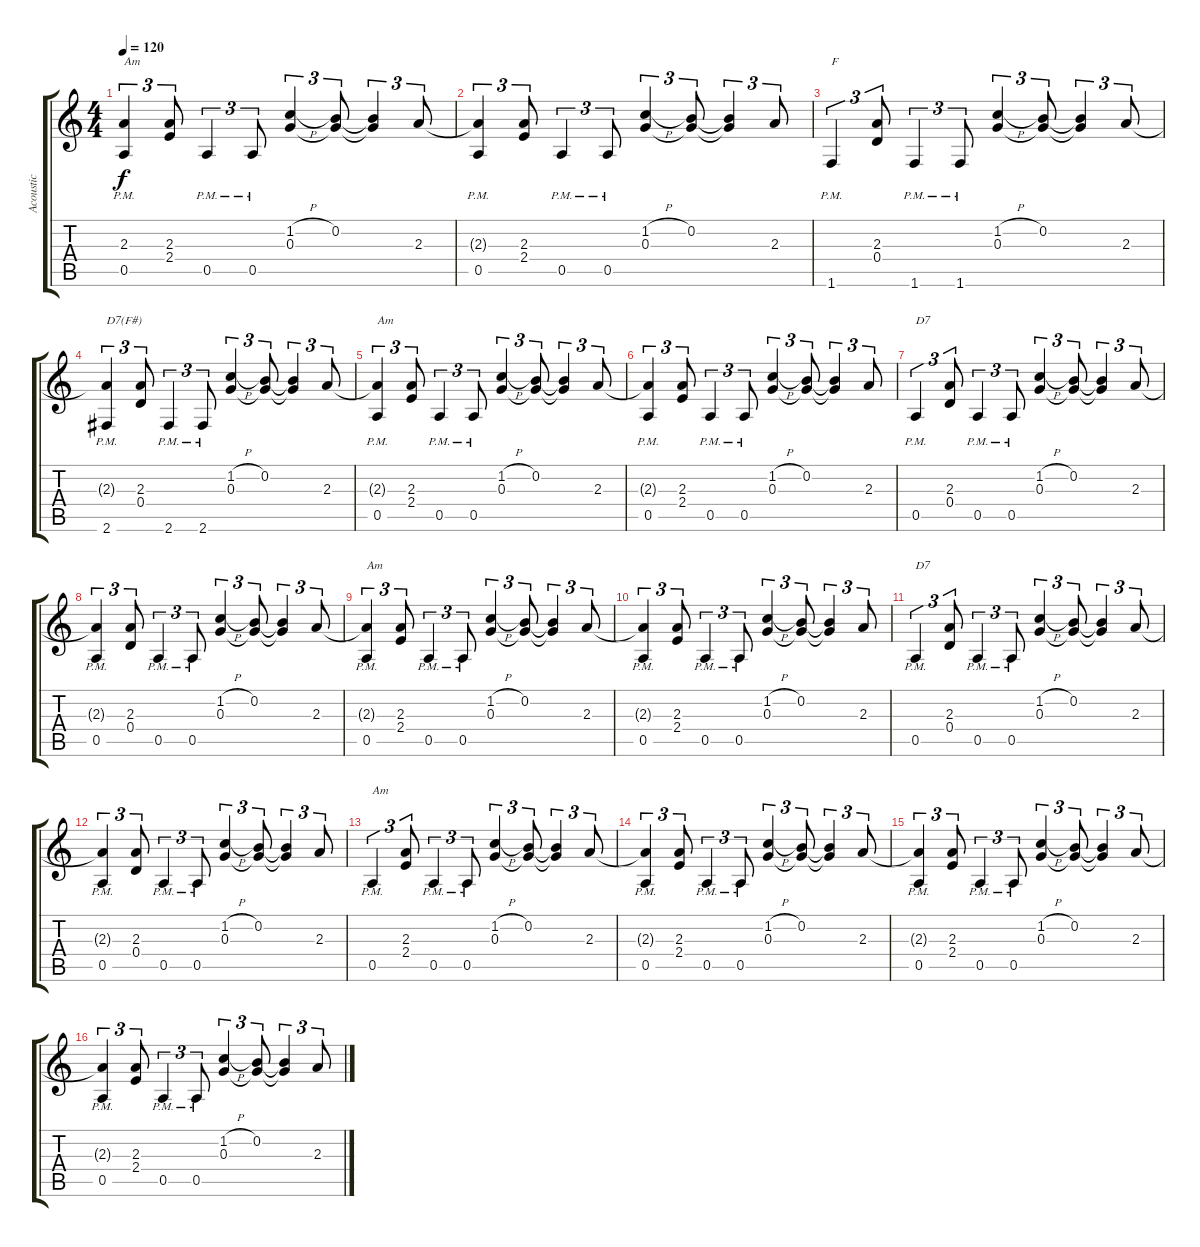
\track ("Acoustic" "Acoustic") {instrument acousticguitarsteel}
\staff {score tabs}
\tuning (E4 B3 G3 D3 A2 E2) {hide}
\ts (4 4)
\tempo 120
\clef g2
\ks c
(2.3{t} 0.5{pm}).4{tu (3 2) txt "Am" dy f} (2.3 2.4).8{tu (3 2)} 0.5{pm}.4{tu (3 2)} 0.5{pm}.8{tu (3 2)} (1.2{h} 0.3).4{tu (3 2)} (0.2 0.3{t}).8{tu (3 2)} (0.2{t} 0.3{t}).4{tu (3 2)} 2.3.8{tu (3 2)} |
(2.3{t} 0.5{pm}).4{tu (3 2)} (2.3 2.4).8{tu (3 2)} 0.5{pm}.4{tu (3 2)} 0.5{pm}.8{tu (3 2)} (1.2{h} 0.3).4{tu (3 2)} (0.2 0.3{t}).8{tu (3 2)} (0.2{t} 0.3{t}).4{tu (3 2)} 2.3.8{tu (3 2)} |
1.6{pm}.4{tu (3 2) txt "F"} (2.3 0.4).8{tu (3 2)} 1.6{pm}.4{tu (3 2)} 1.6{pm}.8{tu (3 2)} (1.2{h} 0.3).4{tu (3 2)} (0.2 0.3{t}).8{tu (3 2)} (0.2{t} 0.3{t}).4{tu (3 2)} 2.3.8{tu (3 2)} |
(2.3{t} 2.6{pm}).4{tu (3 2) txt "D7(F#)"} (2.3 0.4).8{tu (3 2)} 2.6{pm}.4{tu (3 2)} 2.6{pm}.8{tu (3 2)} (1.2{h} 0.3).4{tu (3 2)} (0.2 0.3{t}).8{tu (3 2)} (0.2{t} 0.3{t}).4{tu (3 2)} 2.3.8{tu (3 2)} |
(2.3{t} 0.5{pm}).4{tu (3 2) txt "Am"} (2.3 2.4).8{tu (3 2)} 0.5{pm}.4{tu (3 2)} 0.5{pm}.8{tu (3 2)} (1.2{h} 0.3).4{tu (3 2)} (0.2 0.3{t}).8{tu (3 2)} (0.2{t} 0.3{t}).4{tu (3 2)} 2.3.8{tu (3 2)} |
(2.3{t} 0.5{pm}).4{tu (3 2)} (2.3 2.4).8{tu (3 2)} 0.5{pm}.4{tu (3 2)} 0.5{pm}.8{tu (3 2)} (1.2{h} 0.3).4{tu (3 2)} (0.2 0.3{t}).8{tu (3 2)} (0.2{t} 0.3{t}).4{tu (3 2)} 2.3.8{tu (3 2)} |
0.5{pm}.4{tu (3 2) txt "D7"} (2.3 0.4).8{tu (3 2)} 0.5{pm}.4{tu (3 2)} 0.5{pm}.8{tu (3 2)} (1.2{h} 0.3).4{tu (3 2)} (0.2 0.3{t}).8{tu (3 2)} (0.2{t} 0.3{t}).4{tu (3 2)} 2.3.8{tu (3 2)} |
(2.3{t} 0.5{pm}).4{tu (3 2)} (2.3 0.4).8{tu (3 2)} 0.5{pm}.4{tu (3 2)} 0.5{pm}.8{tu (3 2)} (1.2{h} 0.3).4{tu (3 2)} (0.2 0.3{t}).8{tu (3 2)} (0.2{t} 0.3{t}).4{tu (3 2)} 2.3.8{tu (3 2)} |
(2.3{t} 0.5{pm}).4{tu (3 2) txt "Am"} (2.3 2.4).8{tu (3 2)} 0.5{pm}.4{tu (3 2)} 0.5{pm}.8{tu (3 2)} (1.2{h} 0.3).4{tu (3 2)} (0.2 0.3{t}).8{tu (3 2)} (0.2{t} 0.3{t}).4{tu (3 2)} 2.3.8{tu (3 2)} |
(2.3{t} 0.5{pm}).4{tu (3 2)} (2.3 2.4).8{tu (3 2)} 0.5{pm}.4{tu (3 2)} 0.5{pm}.8{tu (3 2)} (1.2{h} 0.3).4{tu (3 2)} (0.2 0.3{t}).8{tu (3 2)} (0.2{t} 0.3{t}).4{tu (3 2)} 2.3.8{tu (3 2)} |
0.5{pm}.4{tu (3 2) txt "D7"} (2.3 0.4).8{tu (3 2)} 0.5{pm}.4{tu (3 2)} 0.5{pm}.8{tu (3 2)} (1.2{h} 0.3).4{tu (3 2)} (0.2 0.3{t}).8{tu (3 2)} (0.2{t} 0.3{t}).4{tu (3 2)} 2.3.8{tu (3 2)} |
(2.3{t} 0.5{pm}).4{tu (3 2)} (2.3 0.4).8{tu (3 2)} 0.5{pm}.4{tu (3 2)} 0.5{pm}.8{tu (3 2)} (1.2{h} 0.3).4{tu (3 2)} (0.2 0.3{t}).8{tu (3 2)} (0.2{t} 0.3{t}).4{tu (3 2)} 2.3.8{tu (3 2)} |
0.5{pm}.4{tu (3 2) txt "Am"} (2.3 2.4).8{tu (3 2)} 0.5{pm}.4{tu (3 2)} 0.5{pm}.8{tu (3 2)} (1.2{h} 0.3).4{tu (3 2)} (0.2 0.3{t}).8{tu (3 2)} (0.2{t} 0.3{t}).4{tu (3 2)} 2.3.8{tu (3 2)} |
(2.3{t} 0.5{pm}).4{tu (3 2)} (2.3 2.4).8{tu (3 2)} 0.5{pm}.4{tu (3 2)} 0.5{pm}.8{tu (3 2)} (1.2{h} 0.3).4{tu (3 2)} (0.2 0.3{t}).8{tu (3 2)} (0.2{t} 0.3{t}).4{tu (3 2)} 2.3.8{tu (3 2)} |
(2.3{t} 0.5{pm}).4{tu (3 2)} (2.3 2.4).8{tu (3 2)} 0.5{pm}.4{tu (3 2)} 0.5{pm}.8{tu (3 2)} (1.2{h} 0.3).4{tu (3 2)} (0.2 0.3{t}).8{tu (3 2)} (0.2{t} 0.3{t}).4{tu (3 2)} 2.3.8{tu (3 2)} |
(2.3{t} 0.5{pm}).4{tu (3 2)} (2.3 2.4).8{tu (3 2)} 0.5{pm}.4{tu (3 2)} 0.5{pm}.8{tu (3 2)} (1.2{h} 0.3).4{tu (3 2)} (0.2 0.3{t}).8{tu (3 2)} (0.2{t} 0.3{t}).4{tu (3 2)} 2.3.8{tu (3 2)}
